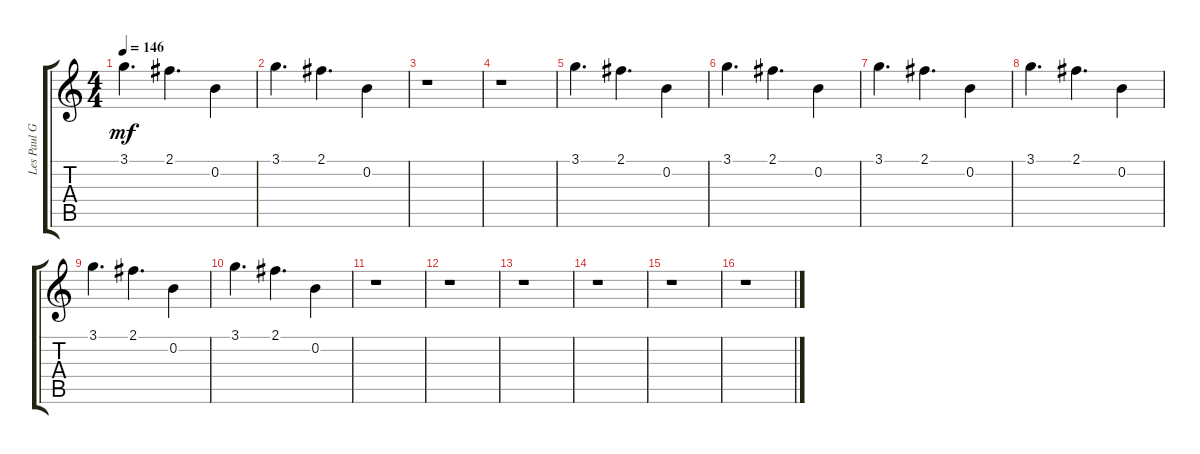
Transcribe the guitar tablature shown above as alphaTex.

\track ("Les Paul Guitar Arp." "Les Paul G") {instrument distortionguitar}
\staff {score tabs}
\tuning (E4 B3 G3 D3 A2 E2) {hide}
\ts (4 4)
\tempo 146
\clef g2
\ks c
3.1.4{d dy mf} 2.1.4{d} 0.2.4 |
3.1.4{d} 2.1.4{d} 0.2.4 |
r.1 |
r.1 |
3.1.4{d} 2.1.4{d} 0.2.4 |
3.1.4{d} 2.1.4{d} 0.2.4 |
3.1.4{d} 2.1.4{d} 0.2.4 |
3.1.4{d} 2.1.4{d} 0.2.4 |
3.1.4{d instrument distortionguitar} 2.1.4{d} 0.2.4 |
3.1.4{d} 2.1.4{d} 0.2.4 |
r.1 |
r.1 |
r.1 |
r.1 |
r.1 |
r.1
